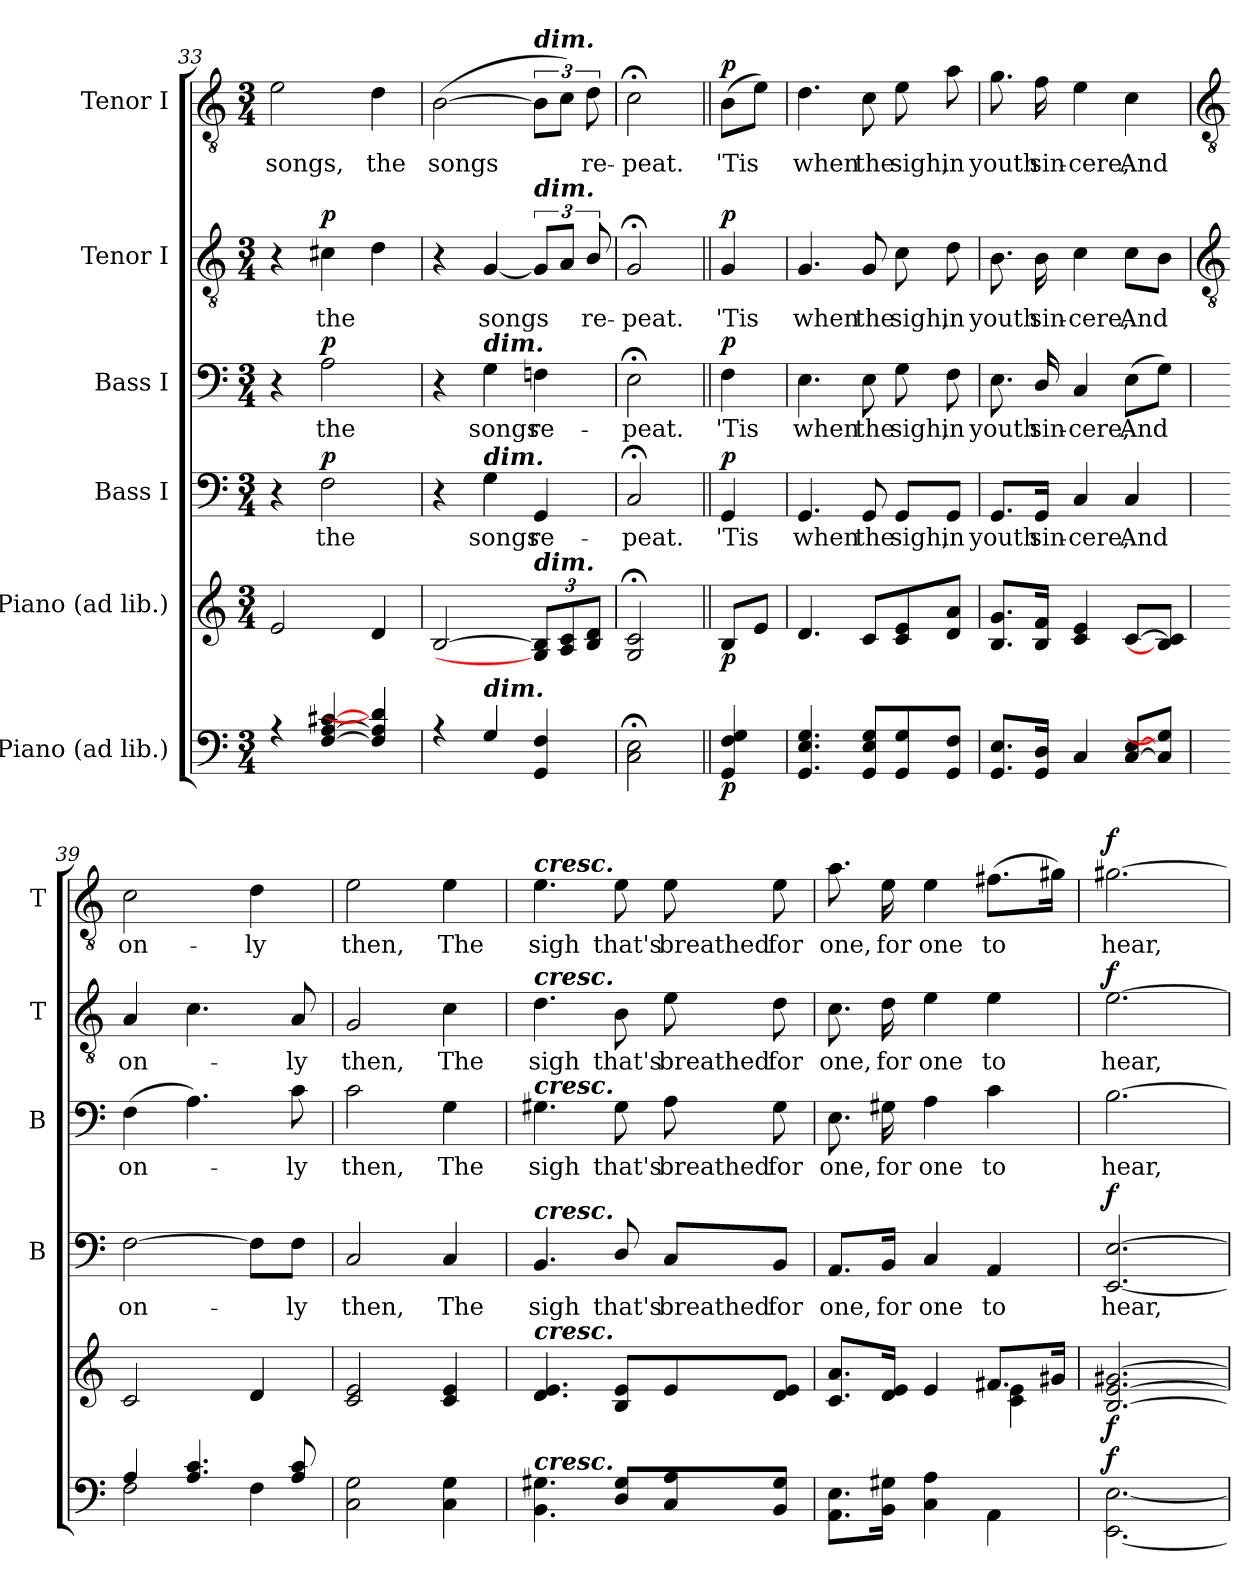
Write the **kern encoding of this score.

**kern	**dynam	**kern	**dynam	**kern	**text	**dynam	**kern	**text	**dynam	**kern	**text	**dynam	**kern	**text	**dynam
*part6	*part6	*part5	*part5	*part4	*part4	*part4	*part3	*part3	*part3	*part2	*part2	*part2	*part1	*part1	*part1
*staff6	*staff6	*staff5	*staff5	*staff4	*staff4	*staff4	*staff3	*staff3	*staff3	*staff2	*staff2	*staff2	*staff1	*staff1	*staff1
*I"Piano (ad lib.)	*	*I"Piano (ad lib.)	*	*I"Bass I	*	*	*I"Bass I	*	*	*I"Tenor I	*	*	*I"Tenor I	*	*
*	*	*	*	*I'B	*	*	*I'B	*	*	*I'T	*	*	*I'T	*	*
*clefF4	*	*clefG2	*	*clefF4	*	*	*clefF4	*	*	*clefGv2	*	*	*clefGv2	*	*
*k[]	*	*k[]	*	*k[]	*	*	*k[]	*	*	*k[]	*	*	*k[]	*	*
*C:	*	*C:	*	*C:	*	*	*C:	*	*	*C:	*	*	*C:	*	*
*M3/4	*	*M3/4	*	*M3/4	*	*	*M3/4	*	*	*M3/4	*	*	*M3/4	*	*
=33	=33	=33	=33	=33	=33	=33	=33	=33	=33	=33	=33	=33	=33	=33	=33
*^	*	*^	*	*	*	*	*	*	*	*	*	*	*	*	*
!	!LO:N:vis=1	!	!	!LO:N:vis=1	!	!	!	!	!	!	!	!	!	!	!	!LO:LY:b	!
4r	2.ryy	.	2e	2.ryy	.	4r	.	.	4r	.	.	4r	.	.	2e	songs,	.
!	!	!	!	!	!	!	!LO:LY:b	!LO:DY:b	!	!LO:LY:b	!LO:DY:b	!	!LO:LY:b	!LO:DY:b	!	!	!
[4F [4A [4c#X	.	.	.	.	.	2F	the	p	2A	the	p	4c#X	the	p	.	.	.
!	!	!	!	!	!	!	!	!	!	!	!	!	!	!	!	!LO:LY:b	!
4F] 4A] 4d]	.	.	4d	.	.	.	.	.	.	.	.	4d	.	.	4d	the	.
=34	=34	=34	=34	=34	=34	=34	=34	=34	=34	=34	=34	=34	=34	=34	=34	=34	=34
!	!LO:N:vis=1	!	!	!LO:N:vis=1	!	!	!	!	!	!	!	!	!	!	!	!LO:LY:b	!
4r	2.ryy	.	[2B	2.ryy	.	4r	.	.	4r	.	.	4r	.	.	(>[2B	songs	.
!	!	!	!	!	!	!	!	!	!LO:TX:a:Bi:t=dim.	!	!	!	!	!	!	!	!
!	!	!	!	!	!	!LO:TX:a:Bi:t=dim.	!	!	!	!	!	!	!	!	!	!	!
!LO:TX:a:Bi:t=dim.	!	!	!	!	!	!	!	!	!	!	!	!	!	!	!	!	!
!	!	!	!	!	!	!	!LO:LY:b	!	!	!LO:LY:b	!	!	!LO:LY:b	!	!	!	!
4G	.	.	.	.	.	4G	-songs	.	4G	songs	.	[4G	-songs	.	.	.	.
!	!	!	!	!	!	!	!	!	!	!	!	!	!	!	!LO:TX:a:Bi:t=dim.	!	!
!	!	!	!	!	!	!	!	!	!	!	!	!LO:TX:a:Bi:t=dim.	!	!	!	!	!
!	!	!	!LO:TX:a:Bi:t=dim.	!	!	!	!	!	!	!	!	!	!	!	!	!	!
!	!	!	!	!	!	!	!LO:LY:b	!	!	!LO:LY:b	!	!	!	!	!	!	!
4GG 4F	.	.	12G] 12B]L	.	.	4GG	re-	.	4Fn	re-	.	12GL]	.	.	12BL]	.	.
.	.	.	12A 12c	.	.	.	.	.	.	.	.	12AJ	.	.	12cJ)	.	.
!	!	!	!	!	!	!	!	!	!	!	!	!	!LO:LY:b	!	!	!LO:LY:b	!
.	.	.	12B 12dJ	.	.	.	.	.	.	.	.	12B/	re-	.	12d	re-	.
=35	=35	=35	=35	=35	=35	=35	=35	=35	=35	=35	=35	=35	=35	=35	=35	=35	=35
!	!	!	!	!	!	!	!LO:LY:b	!	!	!LO:LY:b	!	!	!LO:LY:b	!	!	!LO:LY:b	!
2C; 2E;	2ryy	.	2G;< 2c;<	2ryy	.	2C;<	peat.	.	2E;<	-peat.	.	2G;<	peat.	.	2c;<	-peat.	.
=36||	=36||	=36||	=36||	=36||	=36||	=36||	=36||	=36||	=36||	=36||	=36||	=36||	=36||	=36||	=36||	=36||	=36||
!	!	!LO:DY:b	!	!	!LO:DY:b	!	!LO:LY:b	!LO:DY:b	!	!LO:LY:b	!LO:DY:b	!	!LO:LY:b	!LO:DY:b	!	!LO:LY:b	!LO:DY:b
4GG 4F 4G	4ryy	p	8BL	4ryy	p	4GG	'Tis	p	4F	'Tis	p	4G	'Tis	p	(>8BL	'Tis	p
.	.	.	8eJ	.	.	.	.	.	.	.	.	.	.	.	8eJ)	.	.
=37	=37	=37	=37	=37	=37	=37	=37	=37	=37	=37	=37	=37	=37	=37	=37	=37	=37
!	!LO:N:vis=1	!	!	!LO:N:vis=1	!	!	!LO:LY:b	!	!	!LO:LY:b	!	!	!LO:LY:b	!	!	!LO:LY:b	!
4.GG 4.E 4.G	2.ryy	.	4.d	2.ryy	.	4.GG	when	.	4.E	when	.	4.G	when	.	4.d	when	.
!	!	!	!	!	!	!	!LO:LY:b	!	!	!LO:LY:b	!	!	!LO:LY:b	!	!	!LO:LY:b	!
8GG 8E 8GL	.	.	8cL	.	.	8GG	the	.	8E	the	.	8G	the	.	8c	the	.
!	!	!	!	!	!	!	!LO:LY:b	!	!	!LO:LY:b	!	!	!LO:LY:b	!	!	!LO:LY:b	!
8GG 8G	.	.	8c 8e	.	.	8GG/L	sigh,	.	8G	sigh,	.	8c	sigh,	.	8e	sigh,	.
!	!	!	!	!	!	!	!LO:LY:b	!	!	!LO:LY:b	!	!	!LO:LY:b	!	!	!LO:LY:b	!
8GG 8FJ	.	.	8d 8aJ	.	.	8GG/J	in	.	8F	in	.	8d	in	.	8a	in	.
=38	=38	=38	=38	=38	=38	=38	=38	=38	=38	=38	=38	=38	=38	=38	=38	=38	=38
!	!LO:N:vis=1	!	!	!LO:N:vis=1	!	!	!LO:LY:b	!	!	!LO:LY:b	!	!	!LO:LY:b	!	!	!LO:LY:b	!
8.GG 8.EL	2.ryy	.	8.B 8.gL	2.ryy	.	8.GG/L	youth	.	8.E	youth	.	8.B	youth	.	8.g	youth	.
!	!	!	!	!	!	!	!LO:LY:b	!	!	!LO:LY:b	!	!	!LO:LY:b	!	!	!LO:LY:b	!
16GG 16DJ	.	.	16B 16fJ	.	.	16GG/Jk	sin-	.	16D/	sin-	.	16B	sin-	.	16f	sin-	.
!	!	!	!	!	!	!	!LO:LY:b	!	!	!LO:LY:b	!	!	!LO:LY:b	!	!	!LO:LY:b	!
4C	.	.	4c 4e	.	.	4C	-cere,	.	4C	-cere,	.	4c	-cere,	.	4e	-cere,	.
!	!	!	!	!	!	!	!LO:LY:b	!	!	!LO:LY:b	!	!	!LO:LY:b	!	!	!LO:LY:b	!
[8C [8EL	.	.	[8cL	.	.	4C	And	.	(>8E\L	And	.	8cL	And	.	4c	And	.
8C] 8G]J	.	.	8B] 8c]J	.	.	.	.	.	8GJ)	.	.	8BJ	.	.	.	.	.
!!LO:LB:g=z
=39	=39	=39	=39	=39	=39	=39	=39	=39	=39	=39	=39	=39	=39	=39	=39	=39	=39
*	*	*	*	*	*	*	*	*	*	*	*	*clefGv2	*	*	*clefGv2	*	*
!	!	!	!	!	!	!	!LO:LY:b	!	!	!LO:LY:b	!	!	!LO:LY:b	!	!	!LO:LY:b	!
4A/	2F	.	2c	2.ryy	.	[2F	on-	.	(>4F	on-	.	4A	on-	.	2c	on-	.
4.A/ 4.c/	.	.	.	.	.	.	.	.	4.A)	.	.	4.c	.	.	.	.	.
!	!	!	!	!	!	!	!	!	!	!	!	!	!	!	!	!LO:LY:b	!
.	4F	.	4d	.	.	8F\L]	.	.	.	.	.	.	.	.	4d	-ly	.
!	!	!	!	!	!	!	!LO:LY:b	!	!	!LO:LY:b	!	!	!LO:LY:b	!	!	!	!
8A/ 8c/	.	.	.	.	.	8F\J	ly	.	8c	ly	.	8A	ly	.	.	.	.
=40	=40	=40	=40	=40	=40	=40	=40	=40	=40	=40	=40	=40	=40	=40	=40	=40	=40
!	!	!	!	!	!	!	!LO:LY:b	!	!	!LO:LY:b	!	!	!LO:LY:b	!	!	!LO:LY:b	!
2.ryy	2C 2G	.	2c 2e	2.ryy	.	2C	then,	.	2c	then,	.	2G	then,	.	2e	then,	.
!	!	!	!	!	!	!	!LO:LY:b	!	!	!LO:LY:b	!	!	!LO:LY:b	!	!	!LO:LY:b	!
.	4C 4G	.	4c 4e	.	.	4C	The	.	4G	The	.	4c	The	.	4e	The	.
=41	=41	=41	=41	=41	=41	=41	=41	=41	=41	=41	=41	=41	=41	=41	=41	=41	=41
!	!	!	!	!	!	!	!	!	!	!	!	!	!	!	!LO:TX:a:Bi:t=cresc.	!	!
!	!	!	!	!	!	!	!	!	!	!	!	!LO:TX:a:Bi:t=cresc.	!	!	!	!	!
!	!	!	!	!	!	!	!	!	!LO:TX:a:Bi:t=cresc.	!	!	!	!	!	!	!	!
!	!	!	!	!	!	!LO:TX:a:Bi:t=cresc.	!	!	!	!	!	!	!	!	!	!	!
!	!	!	!LO:TX:a:Bi:t=cresc.	!	!	!	!	!	!	!	!	!	!	!	!	!	!
!LO:TX:a:Bi:t=cresc.	!	!	!	!	!	!	!	!	!	!	!	!	!	!	!	!	!
!	!	!	!	!	!	!	!LO:LY:b	!	!	!LO:LY:b	!	!	!LO:LY:b	!	!	!LO:LY:b	!
2.ryy	4.BB 4.G#X	.	4.d 4.e	2.ryy	.	4.BB	sigh	.	4.G#X	sigh	.	4.d	sigh	.	4.e	sigh	.
!	!	!	!	!	!	!	!LO:LY:b	!	!	!LO:LY:b	!	!	!LO:LY:b	!	!	!LO:LY:b	!
.	8D/ 8G#/L	.	8B 8eL	.	.	8D/	that's	.	8G#	that's	.	8B	that's	.	8e	that's	.
!	!	!	!	!	!	!	!LO:LY:b	!	!	!LO:LY:b	!	!	!LO:LY:b	!	!	!LO:LY:b	!
.	8C 8A	.	8e	.	.	8C/L	breathed	.	8A	breathed	.	8e	breathed	.	8e	breathed	.
!	!	!	!	!	!	!	!LO:LY:b	!	!	!LO:LY:b	!	!	!LO:LY:b	!	!	!LO:LY:b	!
.	8BB 8G#J	.	8d 8eJ	.	.	8BB/J	for	.	8G#	for	.	8d	for	.	8e	for	.
=42	=42	=42	=42	=42	=42	=42	=42	=42	=42	=42	=42	=42	=42	=42	=42	=42	=42
!	!	!	!	!	!	!	!LO:LY:b	!	!	!LO:LY:b	!	!	!LO:LY:b	!	!	!LO:LY:b	!
2.ryy	8.AA 8.EL	.	8.c 8.aL	2ryy	.	8.AA/L	one,	.	8.E	one,	.	8.c	one,	.	8.a	one,	.
!	!	!	!	!	!	!	!LO:LY:b	!	!	!LO:LY:b	!	!	!LO:LY:b	!	!	!LO:LY:b	!
.	16BB 16G#XJ	.	16d 16eJ	.	.	16BB/Jk	for	.	16G#X	for	.	16d	for	.	16e	for	.
!	!	!	!	!	!	!	!LO:LY:b	!	!	!LO:LY:b	!	!	!LO:LY:b	!	!	!LO:LY:b	!
.	4C 4A	.	4e	.	.	4C	one	.	4A	one	.	4e	one	.	4e	one	.
!	!	!	!	!	!	!	!LO:LY:b	!	!	!LO:LY:b	!	!	!LO:LY:b	!	!	!LO:LY:b	!
.	4AA	.	8.f#XL	4c\ 4e\	.	4AA	to	.	4c	to	.	4e	to	.	(>8.f#XL	to	.
.	.	.	16g#XJ	.	.	.	.	.	.	.	.	.	.	.	16g#XJ)	.	.
=43	=43	=43	=43	=43	=43	=43	=43	=43	=43	=43	=43	=43	=43	=43	=43	=43	=43
!	!	!LO:DY:a	!	!	!LO:DY:b	!	!LO:LY:b	!LO:DY:b	!	!LO:LY:b	!	!	!LO:LY:b	!LO:DY:b	!	!LO:LY:b	!LO:DY:b
2.ryy	[2.EE [2.E	f	[2.B [2.e [2.g#X	2.ryy	f	[2.EE [2.E	hear,	f	[2.B	hear,	.	[2.e	hear,	f	[2.g#X	hear,	f
*v	*v	*	*	*	*	*	*	*	*	*	*	*	*	*	*	*	*
*	*	*v	*v	*	*	*	*	*	*	*	*	*	*	*	*	*
=	=	=	=	=	=	=	=	=	=	=	=	=	=	=	=
*-	*-	*-	*-	*-	*-	*-	*-	*-	*-	*-	*-	*-	*-	*-	*-
